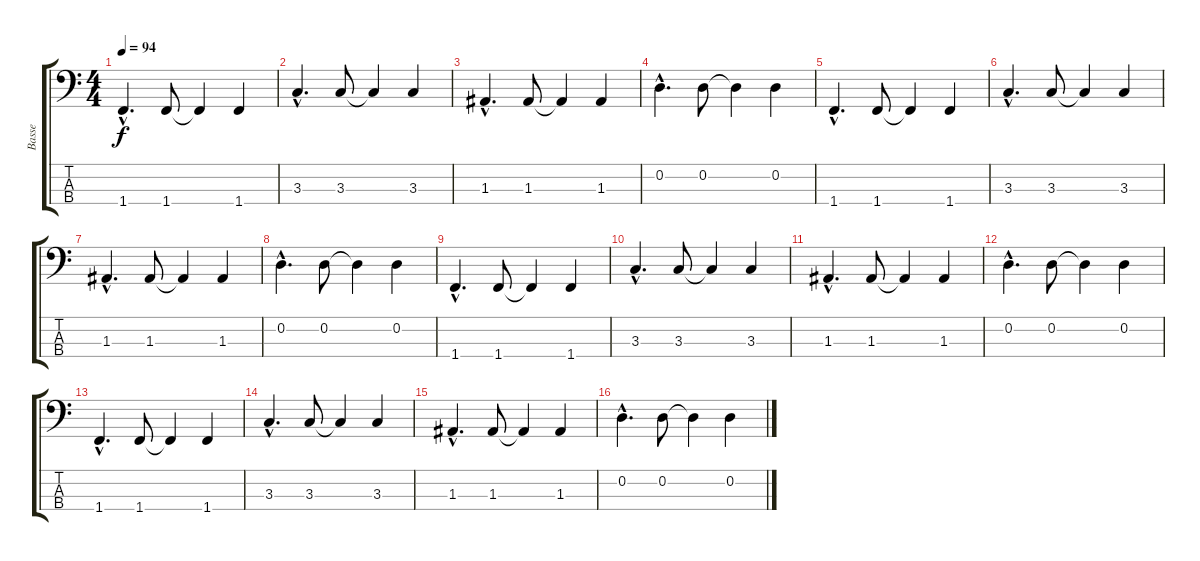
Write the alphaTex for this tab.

\track ("Basse" "Basse") {instrument electricbassfinger}
\staff {score tabs}
\tuning (G2 D2 A1 E1) {hide}
\ts (4 4)
\tempo 94
\clef f4
\ks c
1.4{hac}.4{d dy f} 1.4.8 1.4{t}.4 1.4.4 |
3.3{hac}.4{d} 3.3.8 3.3{t}.4 3.3.4 |
1.3{hac}.4{d} 1.3.8 1.3{t}.4 1.3.4 |
0.2{hac}.4{d} 0.2.8 0.2{t}.4 0.2.4 |
1.4{hac}.4{d} 1.4.8 1.4{t}.4 1.4.4 |
3.3{hac}.4{d} 3.3.8 3.3{t}.4 3.3.4 |
1.3{hac}.4{d} 1.3.8 1.3{t}.4 1.3.4 |
0.2{hac}.4{d} 0.2.8 0.2{t}.4 0.2.4 |
1.4{hac}.4{d} 1.4.8 1.4{t}.4 1.4.4 |
3.3{hac}.4{d} 3.3.8 3.3{t}.4 3.3.4 |
1.3{hac}.4{d} 1.3.8 1.3{t}.4 1.3.4 |
0.2{hac}.4{d} 0.2.8 0.2{t}.4 0.2.4 |
1.4{hac}.4{d} 1.4.8 1.4{t}.4 1.4.4 |
3.3{hac}.4{d} 3.3.8 3.3{t}.4 3.3.4 |
1.3{hac}.4{d} 1.3.8 1.3{t}.4 1.3.4 |
0.2{hac}.4{d} 0.2.8 0.2{t}.4 0.2.4
